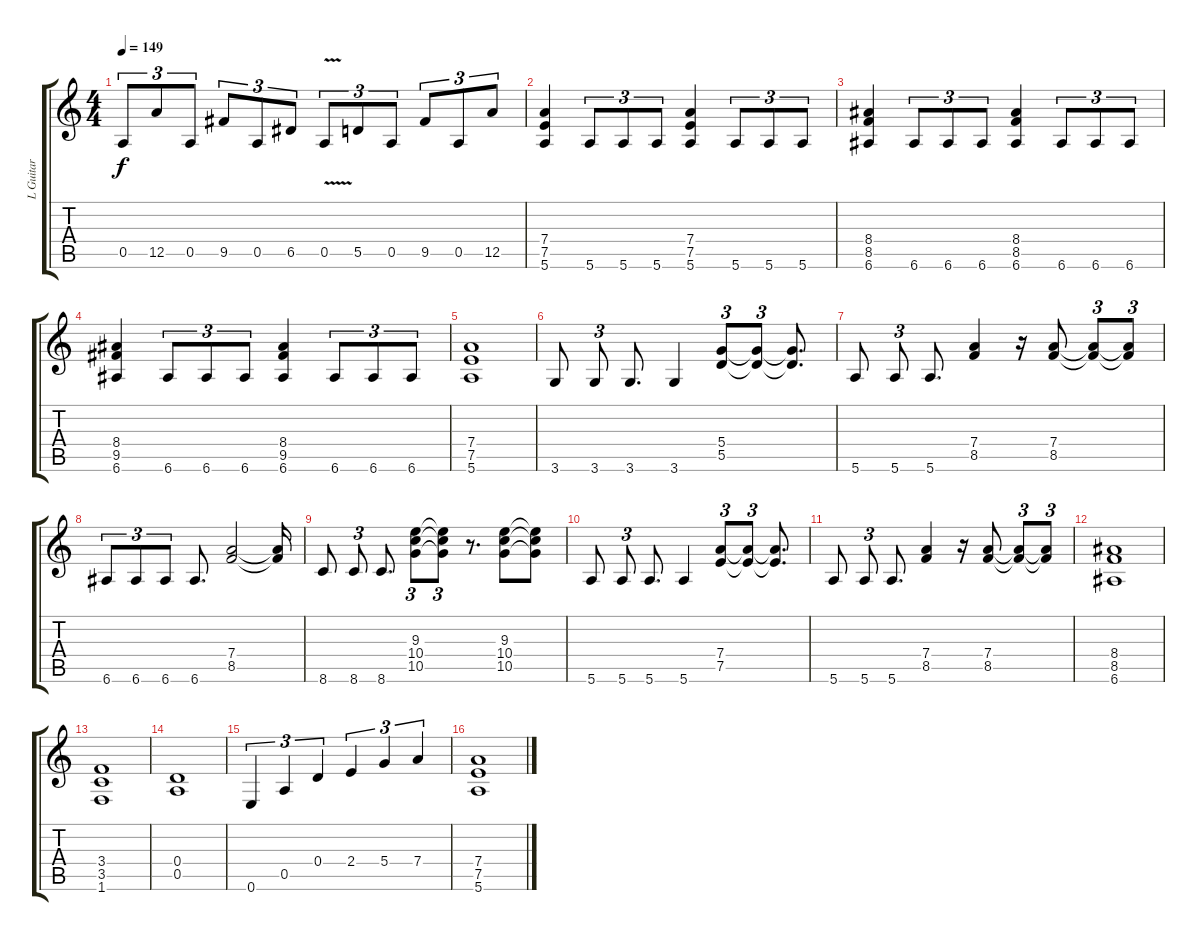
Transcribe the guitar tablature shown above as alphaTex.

\track ("L Guitar" "L Guitar") {instrument distortionguitar}
\staff {score tabs}
\tuning (E4 B3 G3 D3 A2 E2) {hide}
\ts (4 4)
\tempo 149
\clef g2
\ks c
0.5.8{tu (3 2) dy f} 12.5.8{tu (3 2)} 0.5.8{tu (3 2)} 9.5.8{tu (3 2)} 0.5.8{tu (3 2)} 6.5.8{tu (3 2)} 0.5{v}.8{tu (3 2)} 5.5.8{tu (3 2)} 0.5.8{tu (3 2)} 9.5.8{tu (3 2)} 0.5.8{tu (3 2)} 12.5.8{tu (3 2)} |
(7.4 7.5 5.6).4 5.6.8{tu (3 2)} 5.6.8{tu (3 2)} 5.6.8{tu (3 2)} (7.4 7.5 5.6).4 5.6.8{tu (3 2)} 5.6.8{tu (3 2)} 5.6.8{tu (3 2)} |
(8.4 8.5 6.6).4 6.6.8{tu (3 2)} 6.6.8{tu (3 2)} 6.6.8{tu (3 2)} (8.4 8.5 6.6).4 6.6.8{tu (3 2)} 6.6.8{tu (3 2)} 6.6.8{tu (3 2)} |
(8.4 9.5 6.6).4 6.6.8{tu (3 2)} 6.6.8{tu (3 2)} 6.6.8{tu (3 2)} (8.4 9.5 6.6).4 6.6.8{tu (3 2)} 6.6.8{tu (3 2)} 6.6.8{tu (3 2)} |
(7.4 7.5 5.6).1 |
3.6.8 3.6.8{tu (3 2)} 3.6.8{d} 3.6.4 (5.4 5.5).8{tu (3 2)} (5.4{t} 5.5{t}).8{tu (3 2)} (5.4{t} 5.5{t}).8{d} |
5.6.8 5.6.8{tu (3 2)} 5.6.8{d} (7.4 8.5).4 r.16 (7.4 8.5).8 (7.4{t} 8.5{t}).8{tu (3 2)} (7.4{t} 8.5{t}).8{tu (3 2)} |
6.6.8{tu (3 2)} 6.6.8{tu (3 2)} 6.6.8{tu (3 2)} 6.6.8{d} (7.4 8.5).2 (7.4{t} 8.5{t}).16 |
8.6.8 8.6.8{tu (3 2)} 8.6.8{d} (9.3 10.4 10.5).8{tu (3 2)} (9.3{t} 10.4{t} 10.5{t}).8{tu (3 2)} r.8{d} (9.3 10.4 10.5).8 (9.3{t} 10.4{t} 10.5{t}).8 |
5.6.8 5.6.8{tu (3 2)} 5.6.8{d} 5.6.4 (7.4 7.5).8{tu (3 2)} (7.4{t} 7.5{t}).8{tu (3 2)} (7.4{t} 7.5{t}).8{d} |
5.6.8 5.6.8{tu (3 2)} 5.6.8{d} (7.4 8.5).4 r.16 (7.4 8.5).8 (7.4{t} 8.5{t}).8{tu (3 2)} (7.4{t} 8.5{t}).8{tu (3 2)} |
(8.4 8.5 6.6).1 |
(3.4 3.5 1.6).1 |
(0.4 0.5).1 |
0.6.4{tu (3 2)} 0.5.4{tu (3 2)} 0.4.4{tu (3 2)} 2.4.4{tu (3 2)} 5.4.4{tu (3 2)} 7.4.4{tu (3 2)} |
(7.4 7.5 5.6).1
